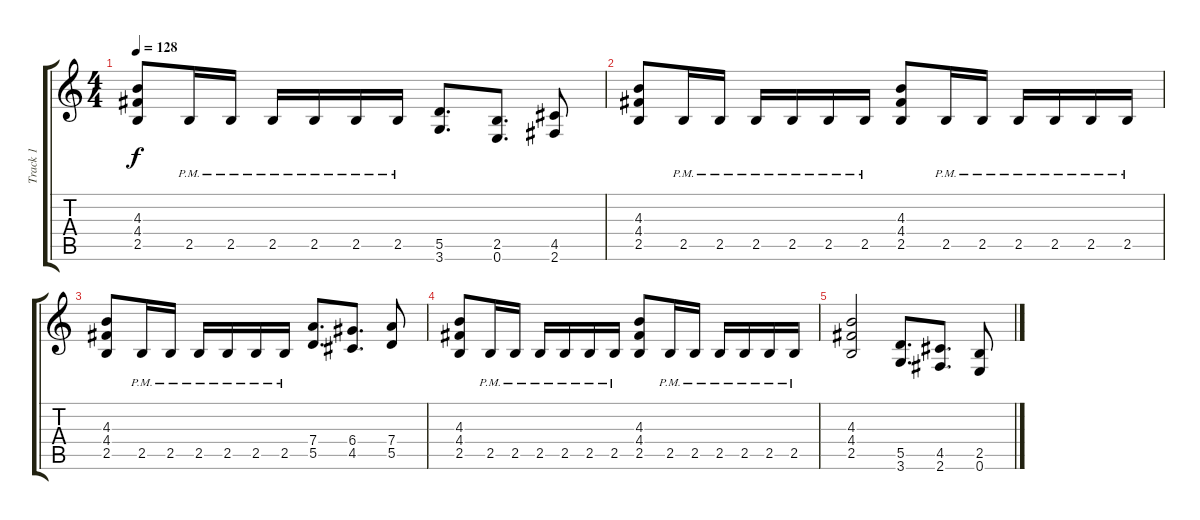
\track ("Track 1" "Track 1") {instrument distortionguitar}
\staff {score tabs}
\tuning (E4 B3 G3 D3 A2 E2) {hide}
\ts (4 4)
\tempo 128
\clef g2
\ks c
(4.3 4.4 2.5).8{dy f} 2.5{pm}.16 2.5{pm}.16 2.5{pm}.16 2.5{pm}.16 2.5{pm}.16 2.5{pm}.16 (5.5 3.6).8{d} (2.5 0.6).8{d} (4.5 2.6).8 |
(4.3 4.4 2.5).8 2.5{pm}.16 2.5{pm}.16 2.5{pm}.16 2.5{pm}.16 2.5{pm}.16 2.5{pm}.16 (4.3 4.4 2.5).8 2.5{pm}.16 2.5{pm}.16 2.5{pm}.16 2.5{pm}.16 2.5{pm}.16 2.5{pm}.16 |
(4.3 4.4 2.5).8 2.5{pm}.16 2.5{pm}.16 2.5{pm}.16 2.5{pm}.16 2.5{pm}.16 2.5{pm}.16 (7.4 5.5).8{d} (6.4 4.5).8{d} (7.4 5.5).8 |
(4.3 4.4 2.5).8 2.5{pm}.16 2.5{pm}.16 2.5{pm}.16 2.5{pm}.16 2.5{pm}.16 2.5{pm}.16 (4.3 4.4 2.5).8 2.5{pm}.16 2.5{pm}.16 2.5{pm}.16 2.5{pm}.16 2.5{pm}.16 2.5{pm}.16 |
(4.3 4.4 2.5).2 (5.5 3.6).8{d} (4.5 2.6).8{d} (2.5 0.6).8
